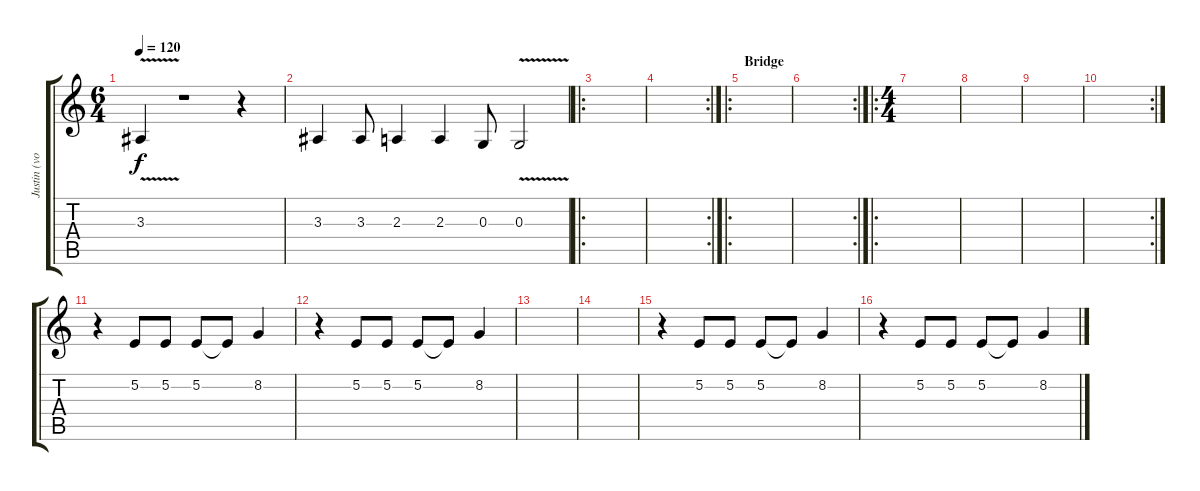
\track ("Justin (vocals)" "Justin (vo") {instrument choiraahs}
\staff {score tabs}
\tuning (E4 B3 G3 D3 A2 E2) {hide}
\ts (6 4)
\tempo 120
\clef g2
\ks c
3.3{v}.4{dy f} r.1 r.4 |
3.3.4 3.3.8 2.3.4 2.3.4 0.3.8 0.3{v}.2 |
\ro
|
\rc 2
|
\ro
\section ("" "Bridge")
|
\rc 2
|
\ro
\ts (4 4)
|
|
|
\rc 2
|
r.4 5.2.8 5.2.8 5.2.8 5.2{t}.8 8.2.4 |
r.4 5.2.8 5.2.8 5.2.8 5.2{t}.8 8.2.4 |
|
|
r.4 5.2.8 5.2.8 5.2.8 5.2{t}.8 8.2.4 |
r.4 5.2.8 5.2.8 5.2.8 5.2{t}.8 8.2.4
